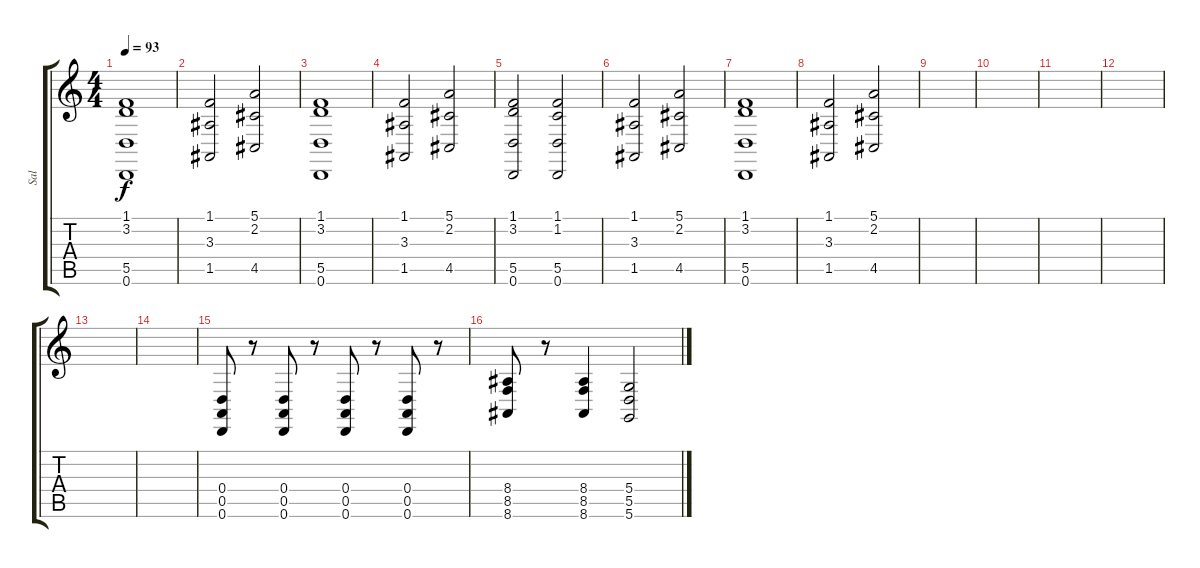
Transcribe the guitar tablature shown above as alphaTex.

\track ("Sal" "Sal") {instrument drawbarorgan}
\staff {score tabs}
\tuning (E4 B3 G3 D3 A2 D2) {hide}
\ts (4 4)
\tempo 93
\clef g2
\ks c
(1.1 3.2 5.5 0.6).1{dy f volume 11 instrument drawbarorgan} |
(1.1 3.3 1.5).2 (5.1 2.2 4.5).2 |
(1.1 3.2 5.5 0.6).1 |
(1.1 3.3 1.5).2 (5.1 2.2 4.5).2 |
(1.1 3.2 5.5 0.6).2 (1.1 1.2 5.5 0.6).2 |
(1.1 3.3 1.5).2 (5.1 2.2 4.5).2 |
(1.1 3.2 5.5 0.6).1 |
(1.1 3.3 1.5).2 (5.1 2.2 4.5).2 |
|
|
|
|
|
|
(0.4 0.5 0.6).8{volume 9 instrument distortionguitar} r.8 (0.4 0.5 0.6).8 r.8 (0.4 0.5 0.6).8 r.8 (0.4 0.5 0.6).8 r.8 |
(8.4 8.5 8.6).8 r.8 (8.4 8.5 8.6).4 (5.4 5.5 5.6).2
